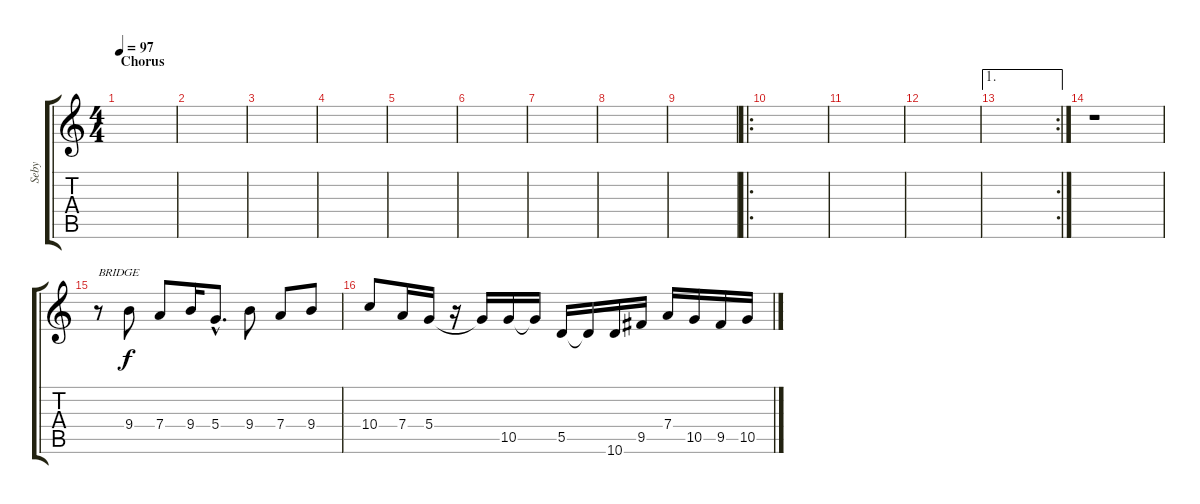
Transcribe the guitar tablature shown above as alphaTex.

\track ("Seby" "Seby") {instrument distortionguitar}
\staff {score tabs}
\tuning (E4 B3 G3 D3 A2 E2) {hide}
\ts (4 4)
\section ("" "Chorus")
\tempo 97
\clef g2
\ks c
|
|
|
|
|
|
|
|
|
\ro
|
|
|
\ae 1
\rc 2
|
r.1 |
r.8{txt "BRIDGE"} 9.4.8 7.4.8 9.4.16 5.4{hac}.8{d} 9.4.8 7.4.8 9.4.8 |
10.4.8 7.4.16 5.4.16 r.16 5.4{t}.16 10.5.16 10.5{t}.16 5.5.16 5.5{t}.16 10.6.16 9.5.16 7.4.16 10.5.16 9.5.16 10.5.16
